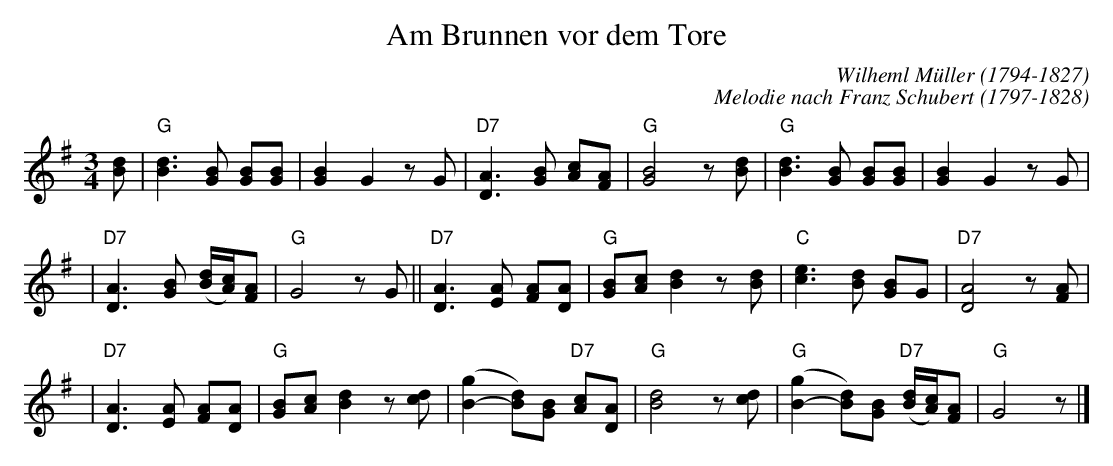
X:1
T: Am Brunnen vor dem Tore
C: Wilheml M\"uller (1794-1827)
C: Melodie nach Franz Schubert (1797-1828)
M: 3/4
L: 1/8
K: G
[dB] \
| "G"[d3B3] [GB] [GB][GB] | [B2G2] G2 zG \
| "D7"[A3D3] [BG] [cA][AF] | "G"[B4G4] z[dB] \
| "G"[d3B3] [GB] [GB][GB] | [B2G2] G2 zG |
| "D7"[A3D3] [BG] ([d/B/][c/A/])[AF] | "G"G4 zG ||\
  "D7"[A3D3] [AE] [AF][AD] | "G"[BG][cA] [d2B2] z[dB] \
  | "C"[e3c3] [dB] [BG]G | "D7"[A4D4] z[AF] |
  | "D7"[A3D3] [AE] [AF][AD] | "G"[BG][cA] [d2B2] z[dc] \
  | ([g2B2-] [dB])[BG] "D7"[cA][AD] | "G"[d4B4] z[dc] \
  | "G"([g2B2-] [dB])[BG] "D7"([d/B/][c/A/])[AF] | "G"G4 z |]
